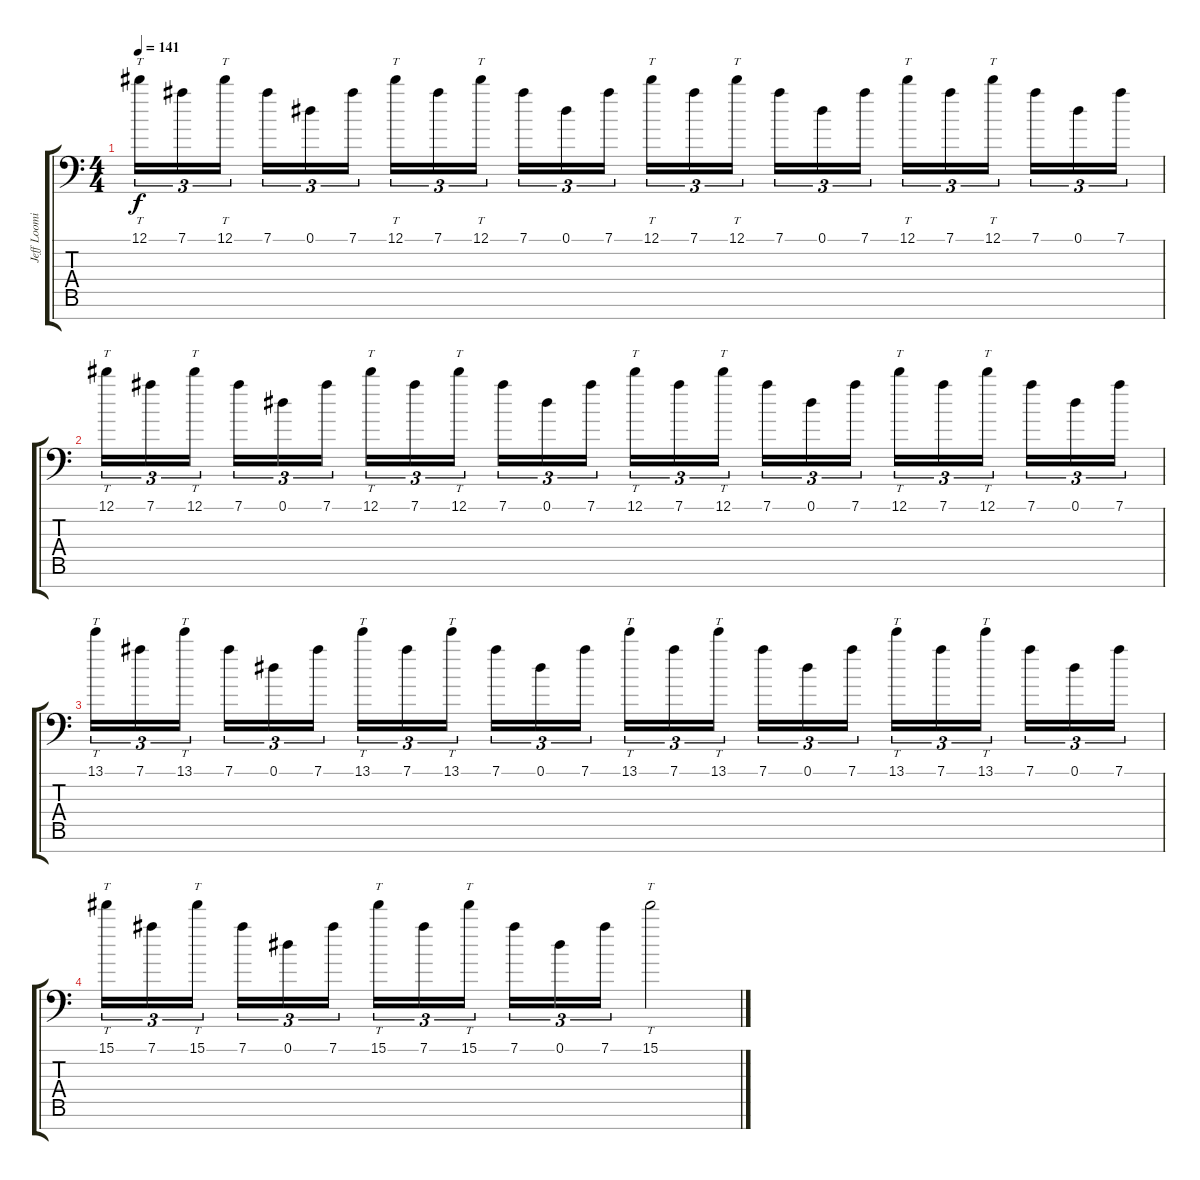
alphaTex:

\track ("Jeff Loomis Solo" "Jeff Loomi") {instrument distortionguitar}
\staff {score tabs}
\tuning (Eb4 Bb3 Gb3 Db3 Ab2 Eb2 Bb1) {hide}
\ts (4 4)
\tempo 141
\clef f4
\ks c
12.1.16{tt tu (3 2) dy f} 7.1.16{tu (3 2)} 12.1.16{tt tu (3 2)} 7.1.16{tu (3 2)} 0.1.16{tu (3 2)} 7.1.16{tu (3 2)} 12.1.16{tt tu (3 2)} 7.1.16{tu (3 2)} 12.1.16{tt tu (3 2)} 7.1.16{tu (3 2)} 0.1.16{tu (3 2)} 7.1.16{tu (3 2)} 12.1.16{tt tu (3 2)} 7.1.16{tu (3 2)} 12.1.16{tt tu (3 2)} 7.1.16{tu (3 2)} 0.1.16{tu (3 2)} 7.1.16{tu (3 2)} 12.1.16{tt tu (3 2)} 7.1.16{tu (3 2)} 12.1.16{tt tu (3 2)} 7.1.16{tu (3 2)} 0.1.16{tu (3 2)} 7.1.16{tu (3 2)} |
12.1.16{tt tu (3 2)} 7.1.16{tu (3 2)} 12.1.16{tt tu (3 2)} 7.1.16{tu (3 2)} 0.1.16{tu (3 2)} 7.1.16{tu (3 2)} 12.1.16{tt tu (3 2)} 7.1.16{tu (3 2)} 12.1.16{tt tu (3 2)} 7.1.16{tu (3 2)} 0.1.16{tu (3 2)} 7.1.16{tu (3 2)} 12.1.16{tt tu (3 2)} 7.1.16{tu (3 2)} 12.1.16{tt tu (3 2)} 7.1.16{tu (3 2)} 0.1.16{tu (3 2)} 7.1.16{tu (3 2)} 12.1.16{tt tu (3 2)} 7.1.16{tu (3 2)} 12.1.16{tt tu (3 2)} 7.1.16{tu (3 2)} 0.1.16{tu (3 2)} 7.1.16{tu (3 2)} |
13.1.16{tt tu (3 2)} 7.1.16{tu (3 2)} 13.1.16{tt tu (3 2)} 7.1.16{tu (3 2)} 0.1.16{tu (3 2)} 7.1.16{tu (3 2)} 13.1.16{tt tu (3 2)} 7.1.16{tu (3 2)} 13.1.16{tt tu (3 2)} 7.1.16{tu (3 2)} 0.1.16{tu (3 2)} 7.1.16{tu (3 2)} 13.1.16{tt tu (3 2)} 7.1.16{tu (3 2)} 13.1.16{tt tu (3 2)} 7.1.16{tu (3 2)} 0.1.16{tu (3 2)} 7.1.16{tu (3 2)} 13.1.16{tt tu (3 2)} 7.1.16{tu (3 2)} 13.1.16{tt tu (3 2)} 7.1.16{tu (3 2)} 0.1.16{tu (3 2)} 7.1.16{tu (3 2)} |
15.1.16{tt tu (3 2)} 7.1.16{tu (3 2)} 15.1.16{tt tu (3 2)} 7.1.16{tu (3 2)} 0.1.16{tu (3 2)} 7.1.16{tu (3 2)} 15.1.16{tt tu (3 2)} 7.1.16{tu (3 2)} 15.1.16{tt tu (3 2)} 7.1.16{tu (3 2)} 0.1.16{tu (3 2)} 7.1.16{tu (3 2)} 15.1{ss}.2{tt}
